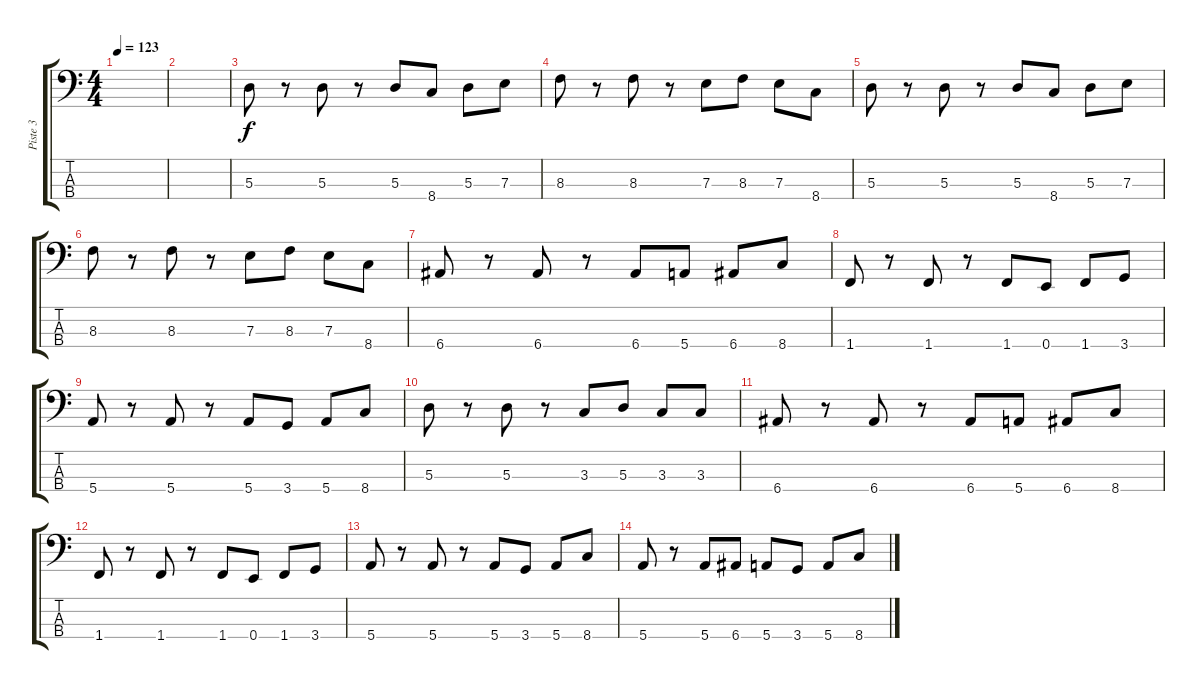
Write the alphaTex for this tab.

\track ("Piste 3" "Piste 3") {instrument electricbasspick}
\staff {score tabs}
\tuning (G2 D2 A1 E1) {hide}
\ts (4 4)
\tempo 123
\clef f4
\ks c
|
|
5.3.8 r.8 5.3.8 r.8 5.3.8 8.4.8 5.3.8 7.3.8 |
8.3.8 r.8 8.3.8 r.8 7.3.8 8.3.8 7.3.8 8.4.8 |
5.3.8 r.8 5.3.8 r.8 5.3.8 8.4.8 5.3.8 7.3.8 |
8.3.8 r.8 8.3.8 r.8 7.3.8 8.3.8 7.3.8 8.4.8 |
6.4.8 r.8 6.4.8 r.8 6.4.8 5.4.8 6.4.8 8.4.8 |
1.4.8 r.8 1.4.8 r.8 1.4.8 0.4.8 1.4.8 3.4.8 |
5.4.8 r.8 5.4.8 r.8 5.4.8 3.4.8 5.4.8 8.4.8 |
5.3.8 r.8 5.3.8 r.8 3.3.8 5.3.8 3.3.8 3.3.8 |
6.4.8 r.8 6.4.8 r.8 6.4.8 5.4.8 6.4.8 8.4.8 |
1.4.8 r.8 1.4.8 r.8 1.4.8 0.4.8 1.4.8 3.4.8 |
5.4.8 r.8 5.4.8 r.8 5.4.8 3.4.8 5.4.8 8.4.8 |
5.4.8 r.8 5.4.8 6.4.8 5.4.8 3.4.8 5.4.8 8.4.8
